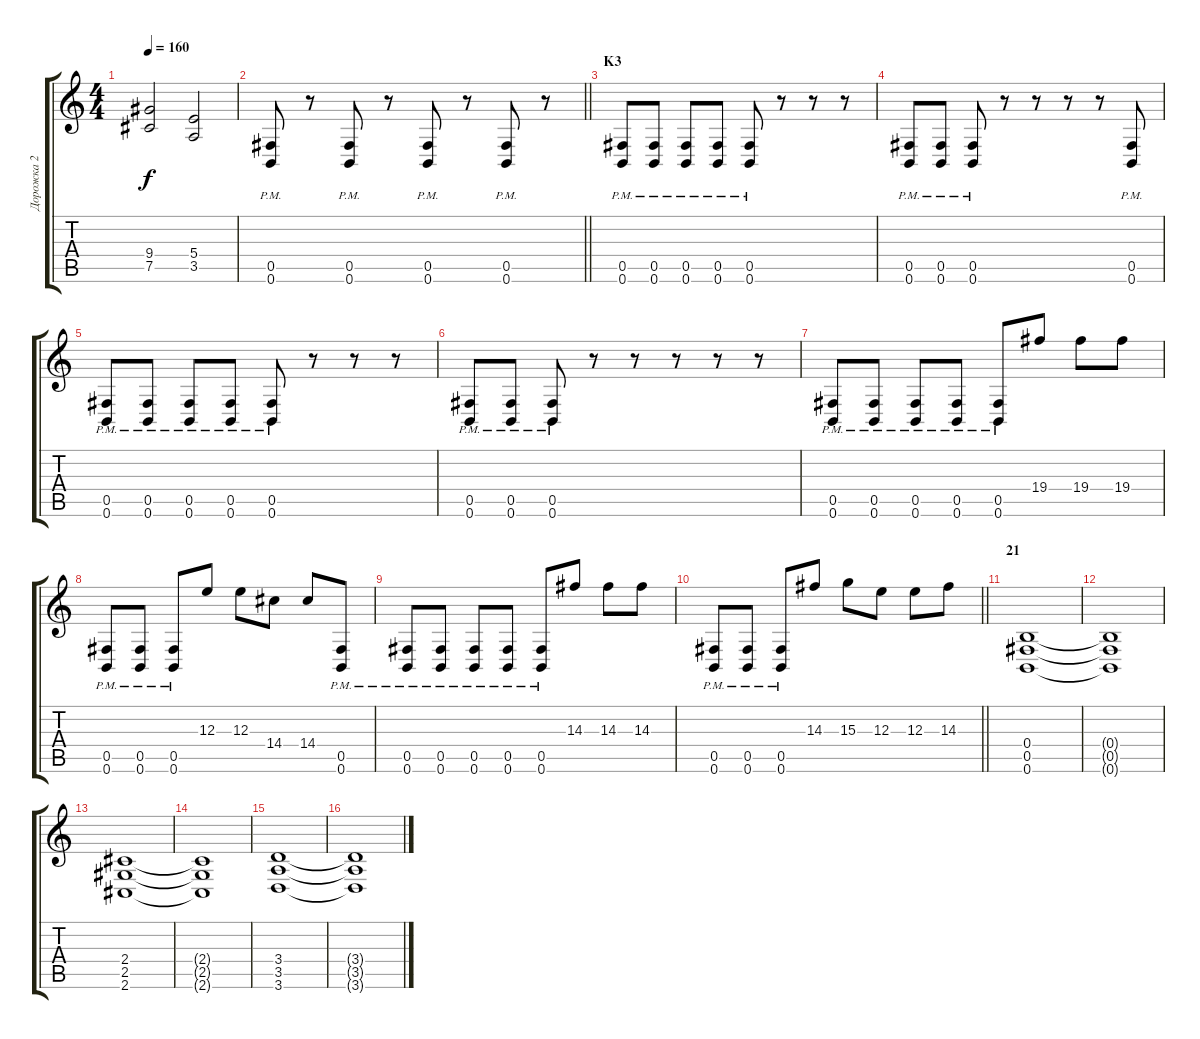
\track ("Дорожка 2" "Дорожка 2") {instrument overdrivenguitar}
\staff {score tabs}
\tuning (Db4 Ab3 E3 B2 Gb2 B1) {hide}
\ts (4 4)
\tempo 160
\clef g2
\ks c
(9.4 7.5).2{dy f} (5.4 3.5).2 |
\barLineRight lightlight
(0.5{pm} 0.6{pm}).8 r.8 (0.5{pm} 0.6{pm}).8 r.8 (0.5{pm} 0.6{pm}).8 r.8 (0.5{pm} 0.6{pm}).8 r.8 |
\section ("" "K3")
(0.5{pm} 0.6{pm}).8 (0.5{pm} 0.6).8 (0.5{pm} 0.6).8 (0.5{pm} 0.6{pm}).8 (0.5{pm} 0.6{pm}).8 r.8 r.8 r.8 |
(0.5{pm} 0.6{pm}).8 (0.5{pm} 0.6{pm}).8 (0.5{pm} 0.6{pm}).8 r.8 r.8 r.8 r.8 (0.5{pm} 0.6{pm}).8 |
(0.5{pm} 0.6{pm}).8 (0.5{pm} 0.6).8 (0.5{pm} 0.6{pm}).8 (0.5{pm} 0.6{pm}).8 (0.5{pm} 0.6{pm}).8 r.8 r.8 r.8 |
(0.5{pm} 0.6{pm}).8 (0.5{pm} 0.6{pm}).8 (0.5{pm} 0.6{pm}).8 r.8 r.8 r.8 r.8 r.8 |
(0.5{pm} 0.6{pm}).8 (0.5{pm} 0.6).8 (0.5{pm} 0.6).8 (0.5{pm} 0.6{pm}).8 (0.5{pm} 0.6{pm}).8 19.4.8 19.4.8 19.4.8 |
(0.5{pm} 0.6{pm}).8 (0.5{pm} 0.6{pm}).8 (0.5{pm} 0.6{pm}).8 12.3.8 12.3.8 14.4.8 14.4.8 (0.5{pm} 0.6{pm}).8 |
(0.5{pm} 0.6{pm}).8 (0.5{pm} 0.6).8 (0.5{pm} 0.6{pm}).8 (0.5{pm} 0.6{pm}).8 (0.5{pm} 0.6{pm}).8 14.3.8 14.3.8 14.3.8 |
\barLineRight lightlight
(0.5{pm} 0.6{pm}).8 (0.5{pm} 0.6{pm}).8 (0.5{pm} 0.6{pm}).8 14.3.8 15.3.8 12.3.8 12.3.8 14.3.8 |
\section ("" "21")
(0.4 0.5 0.6).1 |
(0.4{t} 0.5{t} 0.6{t}).1 |
(2.4 2.5 2.6).1 |
(2.4{t} 2.5{t} 2.6{t}).1 |
(3.4 3.5 3.6).1 |
(3.4{t} 3.5{t} 3.6{t}).1
